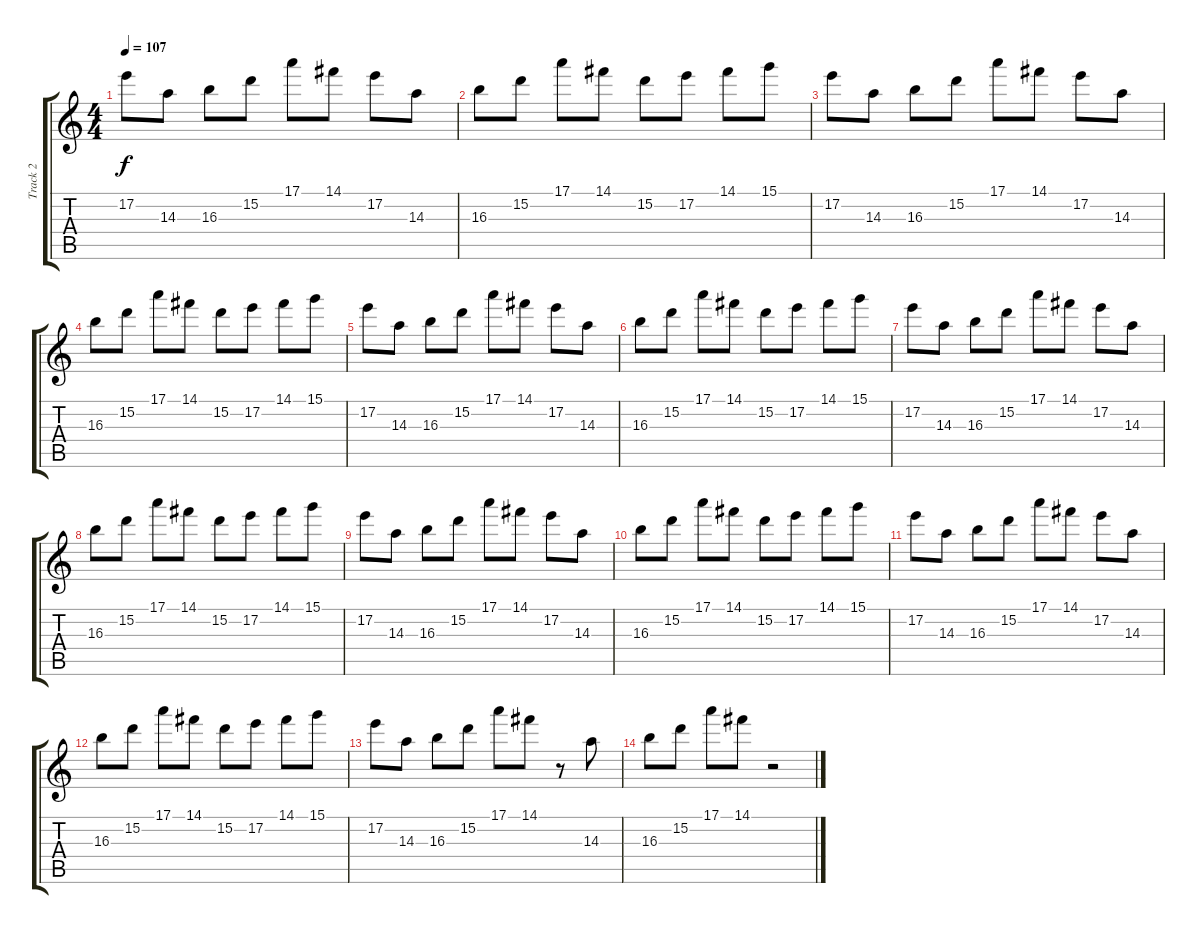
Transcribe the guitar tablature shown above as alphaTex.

\track ("Track 2" "Track 2") {instrument electricguitarclean}
\staff {score tabs}
\tuning (E4 B3 G3 D3 A2 E2) {hide}
\ts (4 4)
\tempo 107
\clef g2
\ks c
17.2.8{dy f} 14.3.8 16.3.8 15.2.8 17.1.8 14.1.8 17.2.8 14.3.8 |
16.3.8 15.2.8 17.1.8 14.1.8 15.2.8 17.2.8 14.1.8 15.1.8 |
17.2.8 14.3.8 16.3.8 15.2.8 17.1.8 14.1.8 17.2.8 14.3.8 |
16.3.8 15.2.8 17.1.8 14.1.8 15.2.8 17.2.8 14.1.8 15.1.8 |
17.2.8 14.3.8 16.3.8 15.2.8 17.1.8 14.1.8 17.2.8 14.3.8 |
16.3.8 15.2.8 17.1.8 14.1.8 15.2.8 17.2.8 14.1.8 15.1.8 |
17.2.8 14.3.8 16.3.8 15.2.8 17.1.8 14.1.8 17.2.8 14.3.8 |
16.3.8 15.2.8 17.1.8 14.1.8 15.2.8 17.2.8 14.1.8 15.1.8 |
17.2.8 14.3.8 16.3.8 15.2.8 17.1.8 14.1.8 17.2.8 14.3.8 |
16.3.8 15.2.8 17.1.8 14.1.8 15.2.8 17.2.8 14.1.8 15.1.8 |
17.2.8 14.3.8 16.3.8 15.2.8 17.1.8 14.1.8 17.2.8 14.3.8 |
16.3.8 15.2.8 17.1.8 14.1.8 15.2.8 17.2.8 14.1.8 15.1.8 |
17.2.8 14.3.8 16.3.8 15.2.8 17.1.8 14.1.8 r.8 14.3.8 |
16.3.8 15.2.8 17.1.8 14.1.8 r.2
